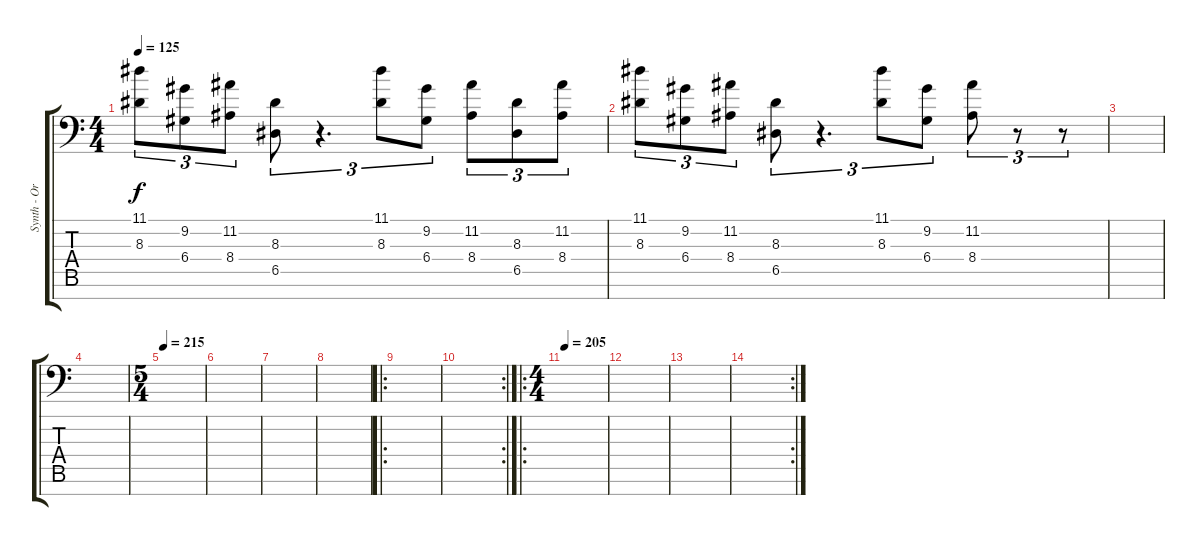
\track ("Synth - Organ" "Synth - Or") {instrument percussiveorgan}
\staff {score tabs}
\tuning (E4 B3 G3 D3 A2 E2 C-1) {hide}
\ts (4 4)
\tempo 125
\clef f4
\ks c
(11.1 8.3).8{tu (3 2) dy f} (9.2 6.4).8{tu (3 2)} (11.2 8.4).8{tu (3 2)} (8.3 6.5).8{tu (3 2)} r.4{d tu (3 2)} (11.1 8.3).8{tu (3 2)} (9.2 6.4).8{tu (3 2)} (11.2 8.4).8{tu (3 2)} (8.3 6.5).8{tu (3 2)} (11.2 8.4).8{tu (3 2)} |
(11.1 8.3).8{tu (3 2)} (9.2 6.4).8{tu (3 2)} (11.2 8.4).8{tu (3 2)} (8.3 6.5).8{tu (3 2)} r.4{d tu (3 2)} (11.1 8.3).8{tu (3 2)} (9.2 6.4).8{tu (3 2)} (11.2 8.4).8{tu (3 2)} r.8{tu (3 2)} r.8{tu (3 2)} |
|
|
\ts (5 4)
\tempo 215
|
|
|
|
\ro
|
\rc 2
|
\ro
\ts (4 4)
\tempo 205
|
|
|
\rc 2
